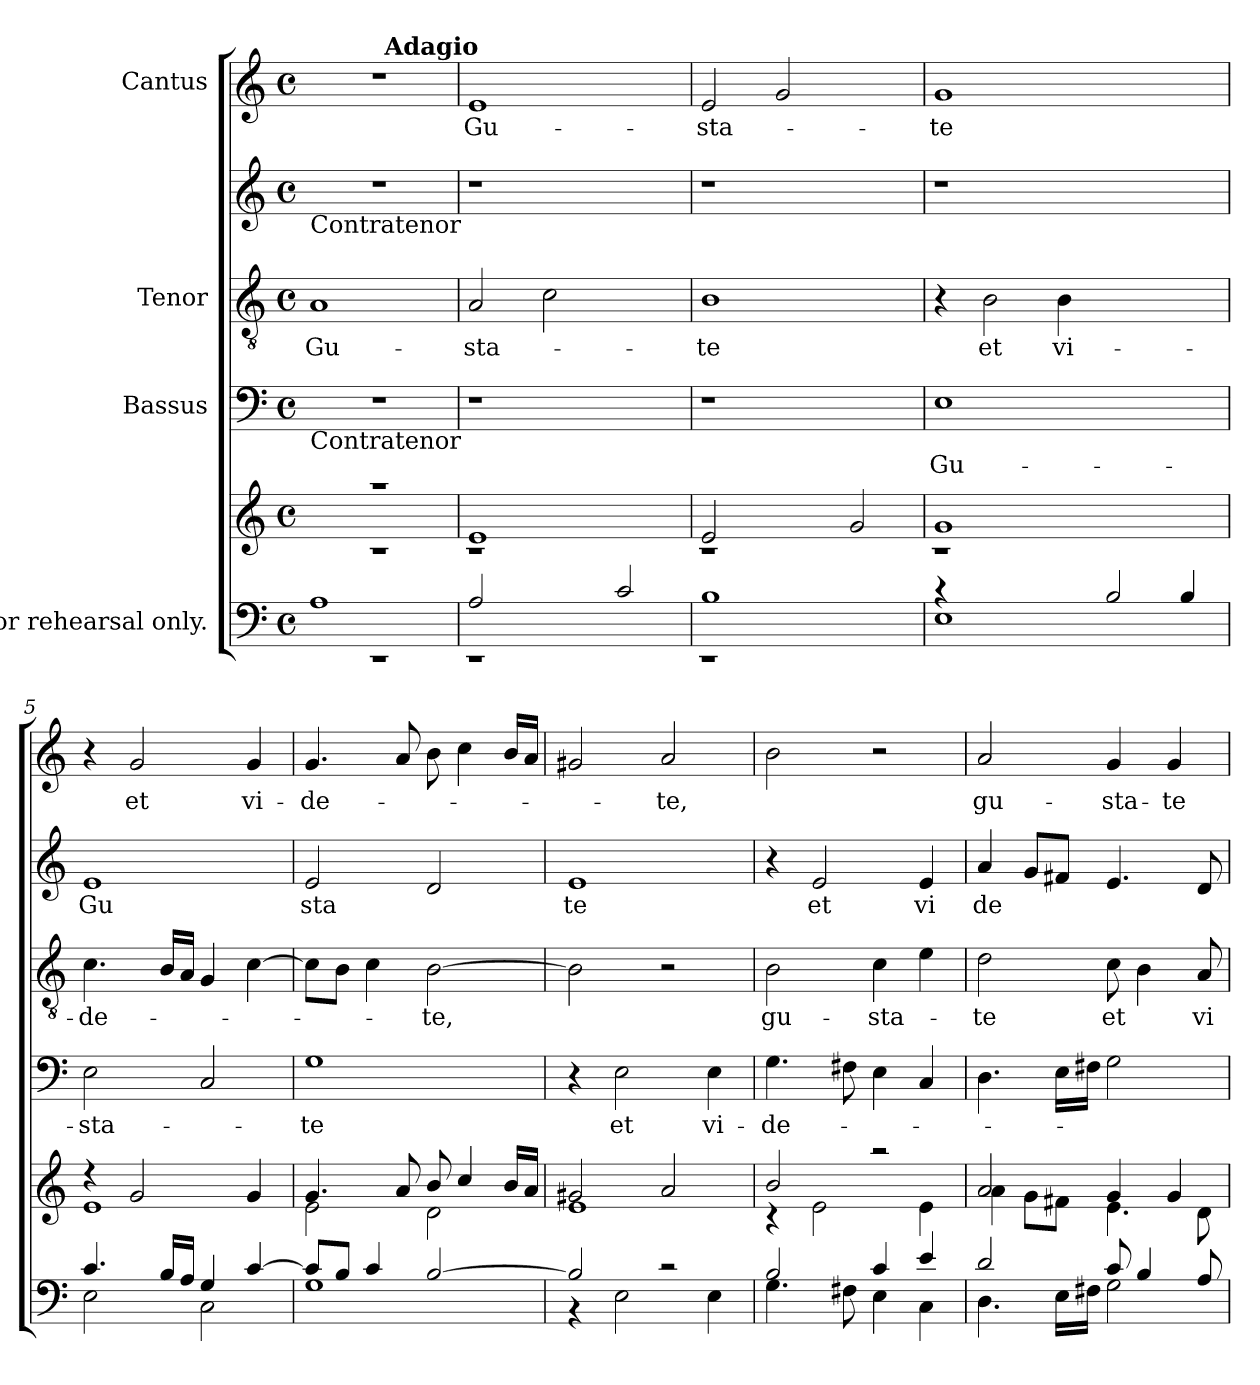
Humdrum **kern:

**kern	**kern	**kern	**text	**kern	**text	**kern	**text	**kern	**text
*part5	*part5	*part4	*part4	*part3	*part3	*part2	*part2	*part1	*part1
*staff6	*staff5	*staff4	*staff4	*staff3	*staff3	*staff2	*staff2	*staff1	*staff1
*I"for rehearsal only.	*	*I"Bassus	*	*I"Tenor	*	*I""#tus	*	*I"Cantus	*
*clefF4	*clefG2	*clefF4	*	*clefGv2	*	*clefG2	*	*clefG2	*
*k[]	*k[]	*k[]	*	*k[]	*	*k[]	*	*k[]	*
*C:	*C:	*C:	*	*C:	*	*C:	*	*C:	*
*M4/4	*M4/4	*M4/4	*	*M4/4	*	*M4/4	*	*M4/4	*
*met(c)	*met(c)	*met(c)	*	*met(c)	*	*met(c)	*	*met(c)	*
=1	=1	=1	=1	=1	=1	=1	=1	=1	=1
*^	*^	*	*	*	*	*	*	*	*
!	!	!	!	!	!	!	!	!LO:TX:b:t=Contratenor	!	!	!
!	!	!	!	!LO:TX:b:t=Contratenor	!	!	!	!	!	!	!
!	!	!	!	!	!	!	!LO:LY:b	!	!	!	!
*	*	*	*	*	*	*	*	*	*	*^	*
1A	1rEE	1raa	1rc	1r	.	1A	Gu-	1r	.	1r	2ryy	.
!	!	!	!	!	!	!	!	!	!	!	!LO:TX:a:B:t=Adagio	!
.	.	.	.	.	.	.	.	.	.	.	2ryy	.
=2	=2	=2	=2	=2	=2	=2	=2	=2	=2	=2	=2	=2
!	!	!	!	!	!	!	!LO:LY:b	!	!	!	!	!LO:LY:b
*	*	*	*	*	*	*	*	*	*	*v	*v	*
2A/	1rEE	1e	1rc	1r	.	2A/	-sta-	1r	.	1e	Gu-
1ryy	.	.	.	.	.	2c\	.	.	.	.	.
.	2c/	2ryy	2ryy	2ryy	.	2ryy	.	2ryy	.	2ryy	.
=3	=3	=3	=3	=3	=3	=3	=3	=3	=3	=3	=3
!	!	!	!	!	!	!	!LO:LY:b	!	!	!	!LO:LY:b
1B	1rEE	2e/	1rc	1r	.	1B	-te	1r	.	2e/	-sta-
.	.	1ryy	.	.	.	.	.	.	.	2g/	.
2ryy	2ryy	.	2g/	2ryy	.	2ryy	.	2ryy	.	2ryy	.
=4	=4	=4	=4	=4	=4	=4	=4	=4	=4	=4	=4
!	!	!	!	!	!LO:LY:b	!	!	!	!	!	!LO:LY:b
4rc	1E	1g	1rc	1E	Gu-	4r	.	1r	.	1g	-te
!	!	!	!	!	!	!	!LO:LY:b	!	!	!	!
1.ryy	.	.	.	.	.	2B\	et	.	.	.	.
!	!	!	!	!	!	!	!LO:LY:b	!	!	!	!
.	.	.	.	.	.	4B\	vi-	.	.	.	.
.	2B/	2.ryy	2.ryy	2.ryy	.	2.ryy	.	2.ryy	.	2.ryy	.
.	4B/	.	.	.	.	.	.	.	.	.	.
=5	=5	=5	=5	=5	=5	=5	=5	=5	=5	=5	=5
!	!	!	!	!	!LO:LY:b	!	!LO:LY:b	!	!LO:LY:b	!	!
4.c/	2E\	4rdd	1e	2E\	-sta-	4.c\	-de-	1e	Gu	4r	.
!	!	!	!	!	!	!	!	!	!	!	!LO:LY:b
.	.	2g/	.	.	.	.	.	.	.	2g/	et
16B/LL	.	.	.	.	.	16B/LL	.	.	.	.	.
16A/JJ	.	.	.	.	.	16A/JJ	.	.	.	.	.
4G/	2C\	.	.	2C/	.	4G/	.	.	.	.	.
!	!	!	!	!	!	!	!	!	!	!	!LO:LY:b
[>4c/	.	4g/	.	.	.	[>4c\	.	.	.	4g/	vi-
=6	=6	=6	=6	=6	=6	=6	=6	=6	=6	=6	=6
!	!	!	!	!	!LO:LY:b	!	!	!	!LO:LY:b	!	!LO:LY:b
8c/L]	1G	4.g/	2e\	1G	-te	8c\L]	.	2e/	sta	4.g/	-de-
8B/J	.	.	.	.	.	8B\J	.	.	.	.	.
4c/	.	.	.	.	.	4c\	.	.	.	.	.
.	.	8a/	.	.	.	.	.	.	.	8a/	.
!	!	!	!	!	!	!	!LO:LY:b	!	!	!	!
[>2B/	.	8b/	2d\	.	.	[>2B\	-te,	2d/	.	8b\	.
.	.	4cc/	.	.	.	.	.	.	.	4cc\	.
.	.	16b/LL	.	.	.	.	.	.	.	16b/LL	.
.	.	16a/JJ	.	.	.	.	.	.	.	16a/JJ	.
=7	=7	=7	=7	=7	=7	=7	=7	=7	=7	=7	=7
!	!	!	!	!	!	!	!	!	!LO:LY:b	!	!
2B/]	4rAA	2g#X/	1e	4r	.	2B\]	.	1e	te	2g#X/	.
!	!	!	!	!	!LO:LY:b	!	!	!	!	!	!
.	2E\	.	.	2E\	et	.	.	.	.	.	.
!	!	!	!	!	!	!	!	!	!	!	!LO:LY:b
2rc	.	2a/	.	.	.	2r	.	.	.	2a/	-te,
!	!	!	!	!	!LO:LY:b	!	!	!	!	!	!
.	4E\	.	.	4E\	vi-	.	.	.	.	.	.
=8	=8	=8	=8	=8	=8	=8	=8	=8	=8	=8	=8
!	!	!	!	!	!LO:LY:b	!	!LO:LY:b	!	!	!	!
2B/	4.G\	2b/	4rc	4.G\	-de-	2B\	gu-	4r	.	2b\	.
!	!	!	!	!	!	!	!	!	!LO:LY:b	!	!
.	.	.	2e\	.	.	.	.	2e/	et	.	.
.	8F#X\	.	.	8F#X\	.	.	.	.	.	.	.
!	!	!	!	!	!	!	!LO:LY:b	!	!	!	!
4c/	4E\	2raa	.	4E\	.	4c\	-sta-	.	.	2r	.
!	!	!	!	!	!	!	!	!	!LO:LY:b	!	!
4e/	4C\	.	4e\	4C/	.	4e\	.	4e/	vi	.	.
=9	=9	=9	=9	=9	=9	=9	=9	=9	=9	=9	=9
!	!	!	!	!	!	!	!LO:LY:b	!	!LO:LY:b	!	!LO:LY:b
2d/	4.D\	2a/	4a\	4.D\	.	2d\	-te	4a/	de	2a/	gu-
.	.	.	8g\L	.	.	.	.	8g/L	.	.	.
.	16E\LL	.	8f#X\J	16E\LL	.	.	.	8f#X/J	.	.	.
.	16F#X\JJ	.	.	16F#X\JJ	.	.	.	.	.	.	.
!	!	!	!	!	!	!	!LO:LY:b	!	!	!	!LO:LY:b
8c/	2G\	4g/	4.e\	2G\	.	8c\	et	4.e/	.	4g/	-sta-
4B/	.	.	.	.	.	4B\	.	.	.	.	.
!	!	!	!	!	!	!	!	!	!	!	!LO:LY:b
.	.	4g/	.	.	.	.	.	.	.	4g/	-te
!	!	!	!	!	!	!	!LO:LY:b	!	!	!	!
8A/	.	.	8d\	.	.	8A/	vi-	8d/	.	.	.
*v	*v	*	*	*	*	*	*	*	*	*	*
*	*v	*v	*	*	*	*	*	*	*	*
=	=	=	=	=	=	=	=	=	=
*-	*-	*-	*-	*-	*-	*-	*-	*-	*-
